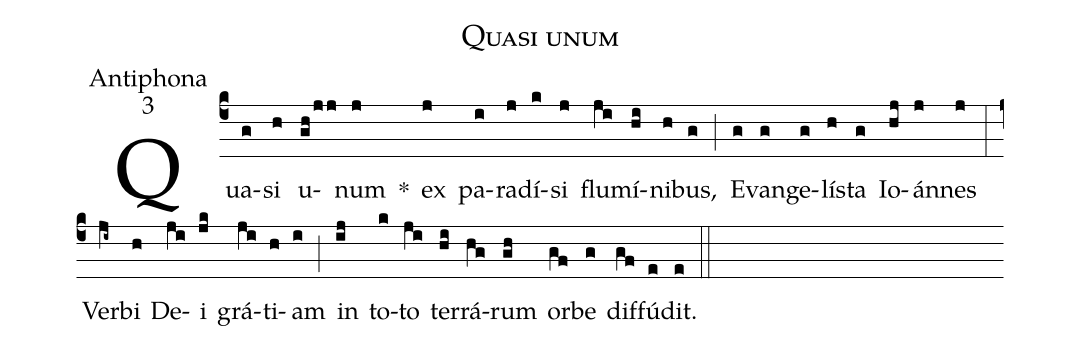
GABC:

name:Quasi unum;
office-part:Antiphona;
mode:3;
%%
(c4)Qua(g)si(h) u(gh/jj)num(j) *() ex(j) pa(i)ra(j)dí(k)si(j) flu(ji)mí(hi)ni(h)bus,(g) (;) E(g)van(g)ge(g)lís(h)ta(g) Io(hj)án(j)nes(j) (:) Ver(ji~)bi(h) De(ji)i(jk) grá(ji)ti(h)am(i) (;) in(ij) to(k)to(ji) ter(hi)rá(hg)rum(gh) or(gf)be(g) dif(gf)fú(e)dit.(e) (::)
